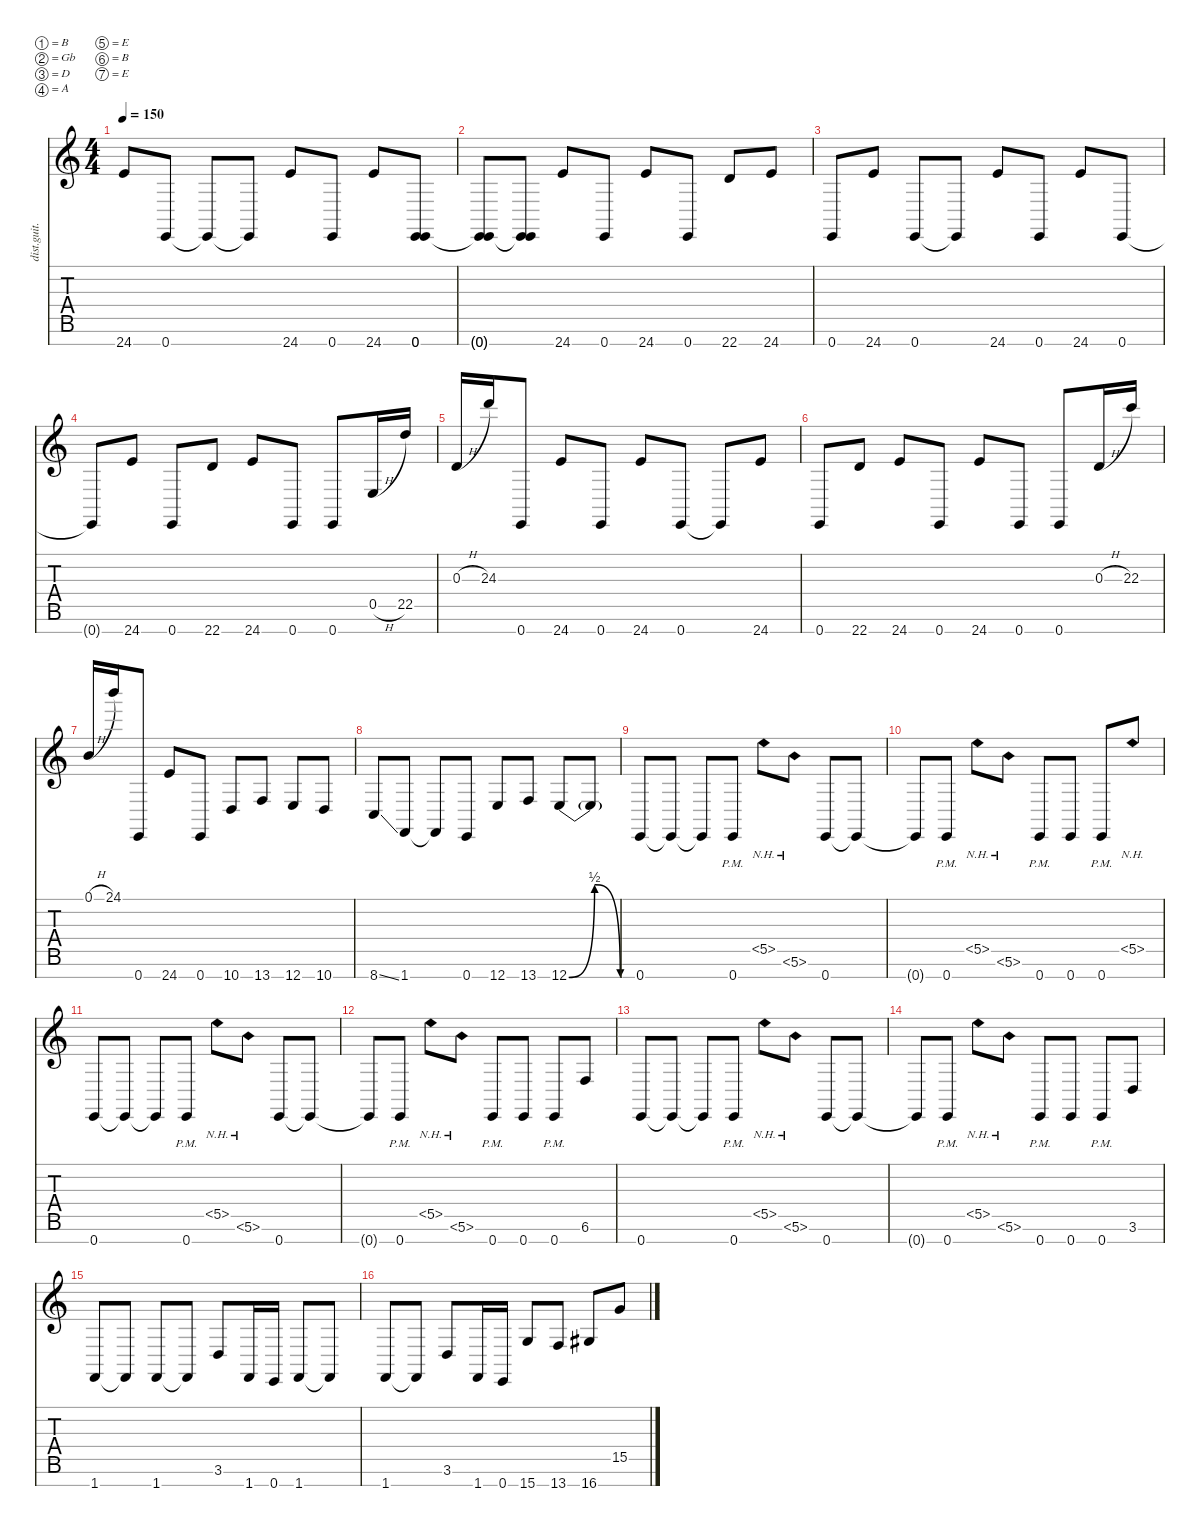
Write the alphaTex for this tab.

\defaultSystemsLayout 4
\hideDynamics
\bracketExtendMode nobrackets
\otherSystemsTrackNameOrientation horizontal
\track ("riff" "dist.guit.") {instrument distortionguitar}
\staff {score tabs}
\tuning (B3 Gb3 D3 A2 E2 B1 E1)
\ts (4 4)
\tempo 150
\clef g2
\ks c
24.7.8{dy mf instrument distortionguitar beam Up} 0.7.8{beam Up} 0.7{t}.8{beam Up} 0.7{t}.8{beam Up} 24.7.8{beam Up} 0.7.8{beam Up} 24.7.8{beam Up} (0.7 0.7).8{beam Up} |
(0.7{t} 0.7{t}).8{beam Up} (0.7{t} 0.7{t}).8{beam Up} 24.7.8{beam Up} 0.7.8{beam Up} 24.7.8{beam Up} 0.7.8{beam Up} 22.7.8{beam Up} 24.7.8{beam Up} |
0.7.8{beam Up} 24.7.8{beam Up} 0.7.8{beam Up} 0.7{t}.8{beam Up} 24.7.8{beam Up} 0.7.8{beam Up} 24.7.8{beam Up} 0.7.8{beam Up} |
0.7{t}.8{beam Up} 24.7.8{beam Up} 0.7.8{beam Up} 22.7.8{beam Up} 24.7.8{beam Up} 0.7.8{beam Up} 0.7.8{beam Up} 0.5{h}.16{beam Up} 22.5.16{beam Up} |
0.3{h}.16{beam Up} 24.3.16{beam Up} 0.7.8{beam Up} 24.7.8{beam Up} 0.7.8{beam Up} 24.7.8{beam Up} 0.7.8{beam Up} 0.7{t}.8{beam Up} 24.7.8{beam Up} |
0.7.8{beam Up} 22.7.8{beam Up} 24.7.8{beam Up} 0.7.8{beam Up} 24.7.8{beam Up} 0.7.8{beam Up} 0.7.8{beam Up} 0.3{h}.16{beam Up} 22.3.16{beam Up} |
0.1{h}.16{beam Up} 24.1.16{beam Up} 0.7.8{beam Up} 24.7.8{beam Up} 0.7.8{beam Up} 10.7.8{beam Up} 13.7.8{beam Up} 12.7.8{beam Up} 10.7.8{beam Up} |
8.7{ss}.8{beam Up} 1.7.8{beam Up} 1.7{t}.8{beam Up} 0.7.8{beam Up} 12.7.8{beam Up} 13.7.8{beam Up} 12.7{be (bendrelease 0 0 10.2 2 20.4 2 30 0)}.8{beam Up} 12.7{t}.8{beam Up} |
0.7.8{beam Up} 0.7{t}.8{beam Up} 0.7{t}.8{beam Up} 0.7{pm}.8{beam Up} 5.5{nh}.8{beam Down} 5.6{nh}.8{beam Down} 0.7.8{beam Up} 0.7{t}.8{beam Up} |
0.7{t}.8{beam Up} 0.7{pm}.8{beam Up} 5.5{nh}.8{beam Down} 5.6{nh}.8{beam Down} 0.7{pm}.8{beam Up} 0.7.8{beam Up} 0.7{pm}.8{beam Up} 5.5{nh}.8{beam Up} |
0.7.8{beam Up} 0.7{t}.8{beam Up} 0.7{t}.8{beam Up} 0.7{pm}.8{beam Up} 5.5{nh}.8{beam Down} 5.6{nh}.8{beam Down} 0.7.8{beam Up} 0.7{t}.8{beam Up} |
0.7{t}.8{beam Up} 0.7{pm}.8{beam Up} 5.5{nh}.8{beam Down} 5.6{nh}.8{beam Down} 0.7{pm}.8{beam Up} 0.7.8{beam Up} 0.7{pm}.8{beam Up} 6.6.8{beam Up} |
0.7.8{beam Up} 0.7{t}.8{beam Up} 0.7{t}.8{beam Up} 0.7{pm}.8{beam Up} 5.5{nh}.8{beam Down} 5.6{nh}.8{beam Down} 0.7.8{beam Up} 0.7{t}.8{beam Up} |
0.7{t}.8{beam Up} 0.7{pm}.8{beam Up} 5.5{nh}.8{beam Down} 5.6{nh}.8{beam Down} 0.7{pm}.8{beam Up} 0.7.8{beam Up} 0.7{pm}.8{beam Up} 3.6.8{beam Up} |
1.7.8{beam Up} 1.7{t}.8{beam Up} 1.7.8{beam Up} 1.7{t}.8{beam Up} 3.6.8{beam Up} 1.7.16{beam Up} 0.7.16{beam Up} 1.7.8{beam Up} 1.7{t}.8{beam Up} |
1.7.8{beam Up} 1.7{t}.8{beam Up} 3.6.8{beam Up} 1.7.16{beam Up} 0.7.16{beam Up} 15.7.8{beam Up} 13.7.8{beam Up} 16.7{acc #}.8{beam Up} 15.5.8{beam Up}
